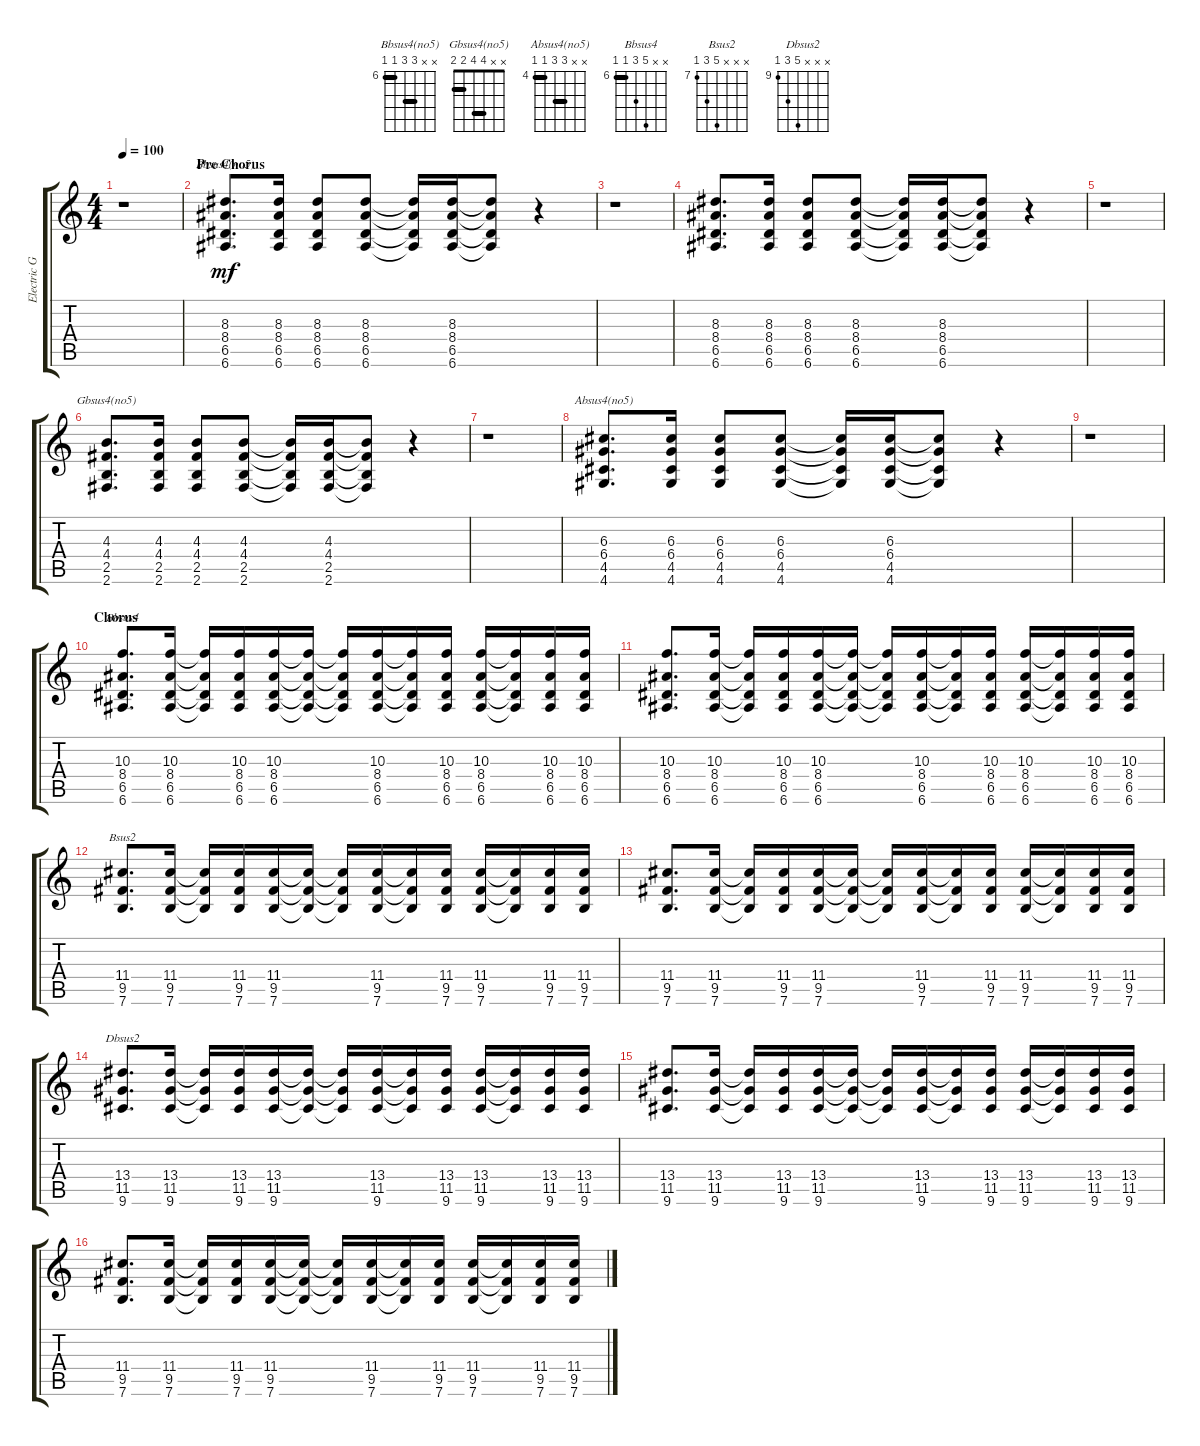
\track ("Electric Guitar" "Electric G") {instrument distortionguitar}
\staff {score tabs}
\tuning (E4 B3 G3 D3 A2 E2) {hide}
\chord ("Bbsus4(no5)" x x 8 8 6 6) {firstfret 6 barre (6 8)}
\chord ("Gbsus4(no5)" x x 4 4 2 2) {barre (2 4)}
\chord ("Absus4(no5)" x x 6 6 4 4) {firstfret 4 barre (4 6)}
\chord ("Bbsus4" x x 10 8 6 6) {firstfret 6 barre 6}
\chord ("Bsus2" x x x 11 9 7) {firstfret 7}
\chord ("Dbsus2" x x x 13 11 9) {firstfret 9}
\ts (4 4)
\tempo 100
\clef g2
\ks c
r.1{dy mf} |
\section ("" "Pre Chorus")
(8.3 8.4 6.5 6.6).8{d ch "Bbsus4(no5)"} (8.3 8.4 6.5 6.6).16 (8.3 8.4 6.5 6.6).8 (8.3 8.4 6.5 6.6).8 (8.3{t} 8.4{t} 6.5{t} 6.6{t}).16 (8.3 8.4 6.5 6.6).16 (8.3{t} 8.4{t} 6.5{t} 6.6{t}).8 r.4 |
r.1 |
(8.3 8.4 6.5 6.6).8{d} (8.3 8.4 6.5 6.6).16 (8.3 8.4 6.5 6.6).8 (8.3 8.4 6.5 6.6).8 (8.3{t} 8.4{t} 6.5{t} 6.6{t}).16 (8.3 8.4 6.5 6.6).16 (8.3{t} 8.4{t} 6.5{t} 6.6{t}).8 r.4 |
r.1 |
(4.3 4.4 2.5 2.6).8{d ch "Gbsus4(no5)"} (4.3 4.4 2.5 2.6).16 (4.3 4.4 2.5 2.6).8 (4.3 4.4 2.5 2.6).8 (4.3{t} 4.4{t} 2.5{t} 2.6{t}).16 (4.3 4.4 2.5 2.6).16 (4.3{t} 4.4{t} 2.5{t} 2.6{t}).8 r.4 |
r.1 |
(6.3 6.4 4.5 4.6).8{d ch "Absus4(no5)"} (6.3 6.4 4.5 4.6).16 (6.3 6.4 4.5 4.6).8 (6.3 6.4 4.5 4.6).8 (6.3{t} 6.4{t} 4.5{t} 4.6{t}).16 (6.3 6.4 4.5 4.6).16 (6.3{t} 6.4{t} 4.5{t} 4.6{t}).8 r.4 |
r.1 |
\section ("" "Chorus")
(10.3 8.4 6.5 6.6).8{d ch "Bbsus4"} (10.3 8.4 6.5 6.6).16 (10.3{t} 8.4{t} 6.5{t} 6.6{t}).16 (10.3 8.4 6.5 6.6).16 (10.3 8.4 6.5 6.6).16 (10.3{t} 8.4{t} 6.5{t} 6.6{t}).16 (10.3{t} 8.4{t} 6.5{t} 6.6{t}).16 (10.3 8.4 6.5 6.6).16 (10.3{t} 8.4{t} 6.5{t} 6.6{t}).16 (10.3 8.4 6.5 6.6).16 (10.3 8.4 6.5 6.6).16 (10.3{t} 8.4{t} 6.5{t} 6.6{t}).16 (10.3 8.4 6.5 6.6).16 (10.3 8.4 6.5 6.6).16 |
(10.3 8.4 6.5 6.6).8{d} (10.3 8.4 6.5 6.6).16 (10.3{t} 8.4{t} 6.5{t} 6.6{t}).16 (10.3 8.4 6.5 6.6).16 (10.3 8.4 6.5 6.6).16 (10.3{t} 8.4{t} 6.5{t} 6.6{t}).16 (10.3{t} 8.4{t} 6.5{t} 6.6{t}).16 (10.3 8.4 6.5 6.6).16 (10.3{t} 8.4{t} 6.5{t} 6.6{t}).16 (10.3 8.4 6.5 6.6).16 (10.3 8.4 6.5 6.6).16 (10.3{t} 8.4{t} 6.5{t} 6.6{t}).16 (10.3 8.4 6.5 6.6).16 (10.3 8.4 6.5 6.6).16 |
(11.4 9.5 7.6).8{d ch "Bsus2"} (11.4 9.5 7.6).16 (11.4{t} 9.5{t} 7.6{t}).16 (11.4 9.5 7.6).16 (11.4 9.5 7.6).16 (11.4{t} 9.5{t} 7.6{t}).16 (11.4{t} 9.5{t} 7.6{t}).16 (11.4 9.5 7.6).16 (11.4{t} 9.5{t} 7.6{t}).16 (11.4 9.5 7.6).16 (11.4 9.5 7.6).16 (11.4{t} 9.5{t} 7.6{t}).16 (11.4 9.5 7.6).16 (11.4 9.5 7.6).16 |
(11.4 9.5 7.6).8{d} (11.4 9.5 7.6).16 (11.4{t} 9.5{t} 7.6{t}).16 (11.4 9.5 7.6).16 (11.4 9.5 7.6).16 (11.4{t} 9.5{t} 7.6{t}).16 (11.4{t} 9.5{t} 7.6{t}).16 (11.4 9.5 7.6).16 (11.4{t} 9.5{t} 7.6{t}).16 (11.4 9.5 7.6).16 (11.4 9.5 7.6).16 (11.4{t} 9.5{t} 7.6{t}).16 (11.4 9.5 7.6).16 (11.4 9.5 7.6).16 |
(13.4 11.5 9.6).8{d ch "Dbsus2"} (13.4 11.5 9.6).16 (13.4{t} 11.5{t} 9.6{t}).16 (13.4 11.5 9.6).16 (13.4 11.5 9.6).16 (13.4{t} 11.5{t} 9.6{t}).16 (13.4{t} 11.5{t} 9.6{t}).16 (13.4 11.5 9.6).16 (13.4{t} 11.5{t} 9.6{t}).16 (13.4 11.5 9.6).16 (13.4 11.5 9.6).16 (13.4{t} 11.5{t} 9.6{t}).16 (13.4 11.5 9.6).16 (13.4 11.5 9.6).16 |
(13.4 11.5 9.6).8{d} (13.4 11.5 9.6).16 (13.4{t} 11.5{t} 9.6{t}).16 (13.4 11.5 9.6).16 (13.4 11.5 9.6).16 (13.4{t} 11.5{t} 9.6{t}).16 (13.4{t} 11.5{t} 9.6{t}).16 (13.4 11.5 9.6).16 (13.4{t} 11.5{t} 9.6{t}).16 (13.4 11.5 9.6).16 (13.4 11.5 9.6).16 (13.4{t} 11.5{t} 9.6{t}).16 (13.4 11.5 9.6).16 (13.4 11.5 9.6).16 |
(11.4 9.5 7.6).8{d} (11.4 9.5 7.6).16 (11.4{t} 9.5{t} 7.6{t}).16 (11.4 9.5 7.6).16 (11.4 9.5 7.6).16 (11.4{t} 9.5{t} 7.6{t}).16 (11.4{t} 9.5{t} 7.6{t}).16 (11.4 9.5 7.6).16 (11.4{t} 9.5{t} 7.6{t}).16 (11.4 9.5 7.6).16 (11.4 9.5 7.6).16 (11.4{t} 9.5{t} 7.6{t}).16 (11.4 9.5 7.6).16 (11.4 9.5 7.6).16
